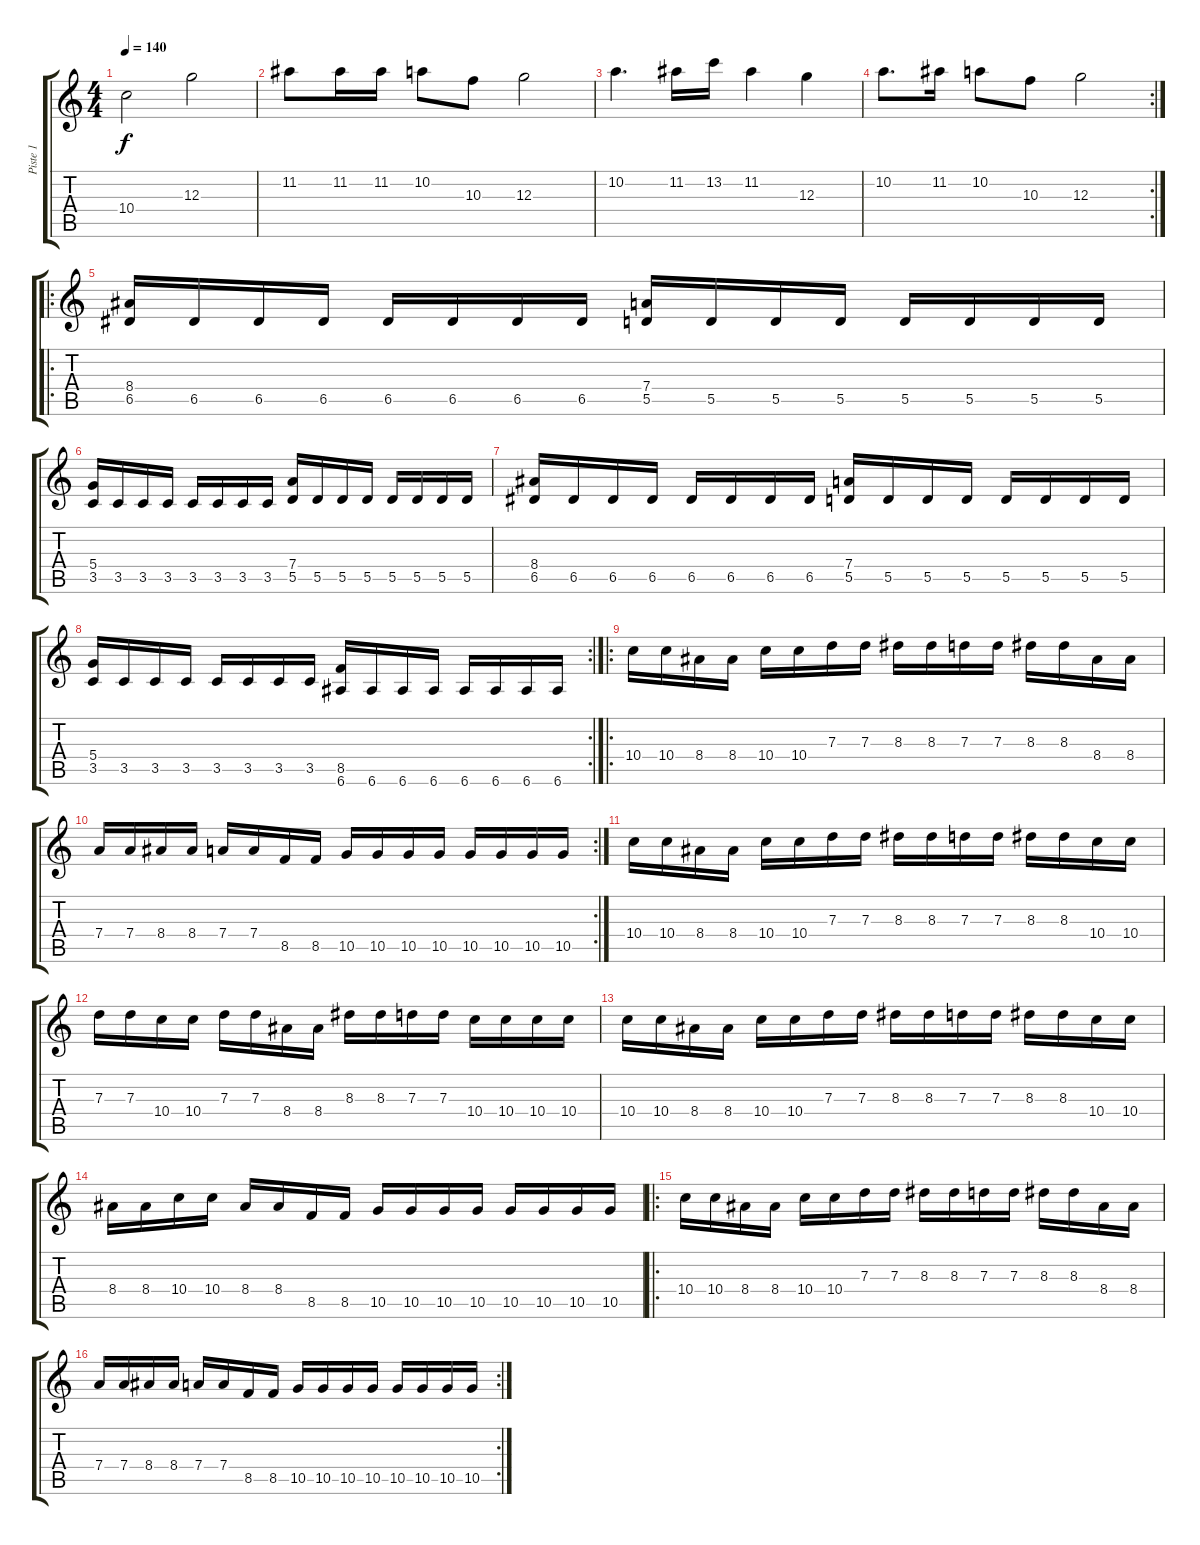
\track ("Piste 1" "Piste 1") {instrument overdrivenguitar}
\staff {score tabs}
\tuning (E4 B3 G3 D3 A2 E2) {hide}
\ts (4 4)
\tempo 140
\clef g2
\ks c
10.4.2{dy f} 12.3.2 |
11.2.8 11.2.16 11.2.16 10.2.8 10.3.8 12.3.2 |
10.2.4{d} 11.2.16 13.2.16 11.2.4 12.3.4 |
\rc 2
10.2.8{d} 11.2.16 10.2.8 10.3.8 12.3.2 |
\ro
(8.4 6.5).16 6.5.16 6.5.16 6.5.16 6.5.16 6.5.16 6.5.16 6.5.16 (7.4 5.5).16 5.5.16 5.5.16 5.5.16 5.5.16 5.5.16 5.5.16 5.5.16 |
(5.4 3.5).16 3.5.16 3.5.16 3.5.16 3.5.16 3.5.16 3.5.16 3.5.16 (7.4 5.5).16 5.5.16 5.5.16 5.5.16 5.5.16 5.5.16 5.5.16 5.5.16 |
(8.4 6.5).16 6.5.16 6.5.16 6.5.16 6.5.16 6.5.16 6.5.16 6.5.16 (7.4 5.5).16 5.5.16 5.5.16 5.5.16 5.5.16 5.5.16 5.5.16 5.5.16 |
\rc 2
(5.4 3.5).16 3.5.16 3.5.16 3.5.16 3.5.16 3.5.16 3.5.16 3.5.16 (8.5 6.6).16 6.6.16 6.6.16 6.6.16 6.6.16 6.6.16 6.6.16 6.6.16 |
\ro
10.4.16 10.4.16 8.4.16 8.4.16 10.4.16 10.4.16 7.3.16 7.3.16 8.3.16 8.3.16 7.3.16 7.3.16 8.3.16 8.3.16 8.4.16 8.4.16 |
\rc 2
7.4.16 7.4.16 8.4.16 8.4.16 7.4.16 7.4.16 8.5.16 8.5.16 10.5.16 10.5.16 10.5.16 10.5.16 10.5.16 10.5.16 10.5.16 10.5.16 |
10.4.16 10.4.16 8.4.16 8.4.16 10.4.16 10.4.16 7.3.16 7.3.16 8.3.16 8.3.16 7.3.16 7.3.16 8.3.16 8.3.16 10.4.16 10.4.16 |
7.3.16 7.3.16 10.4.16 10.4.16 7.3.16 7.3.16 8.4.16 8.4.16 8.3.16 8.3.16 7.3.16 7.3.16 10.4.16 10.4.16 10.4.16 10.4.16 |
10.4.16 10.4.16 8.4.16 8.4.16 10.4.16 10.4.16 7.3.16 7.3.16 8.3.16 8.3.16 7.3.16 7.3.16 8.3.16 8.3.16 10.4.16 10.4.16 |
8.4.16 8.4.16 10.4.16 10.4.16 8.4.16 8.4.16 8.5.16 8.5.16 10.5.16 10.5.16 10.5.16 10.5.16 10.5.16 10.5.16 10.5.16 10.5.16 |
\ro
10.4.16 10.4.16 8.4.16 8.4.16 10.4.16 10.4.16 7.3.16 7.3.16 8.3.16 8.3.16 7.3.16 7.3.16 8.3.16 8.3.16 8.4.16 8.4.16 |
\rc 2
7.4.16 7.4.16 8.4.16 8.4.16 7.4.16 7.4.16 8.5.16 8.5.16 10.5.16 10.5.16 10.5.16 10.5.16 10.5.16 10.5.16 10.5.16 10.5.16
